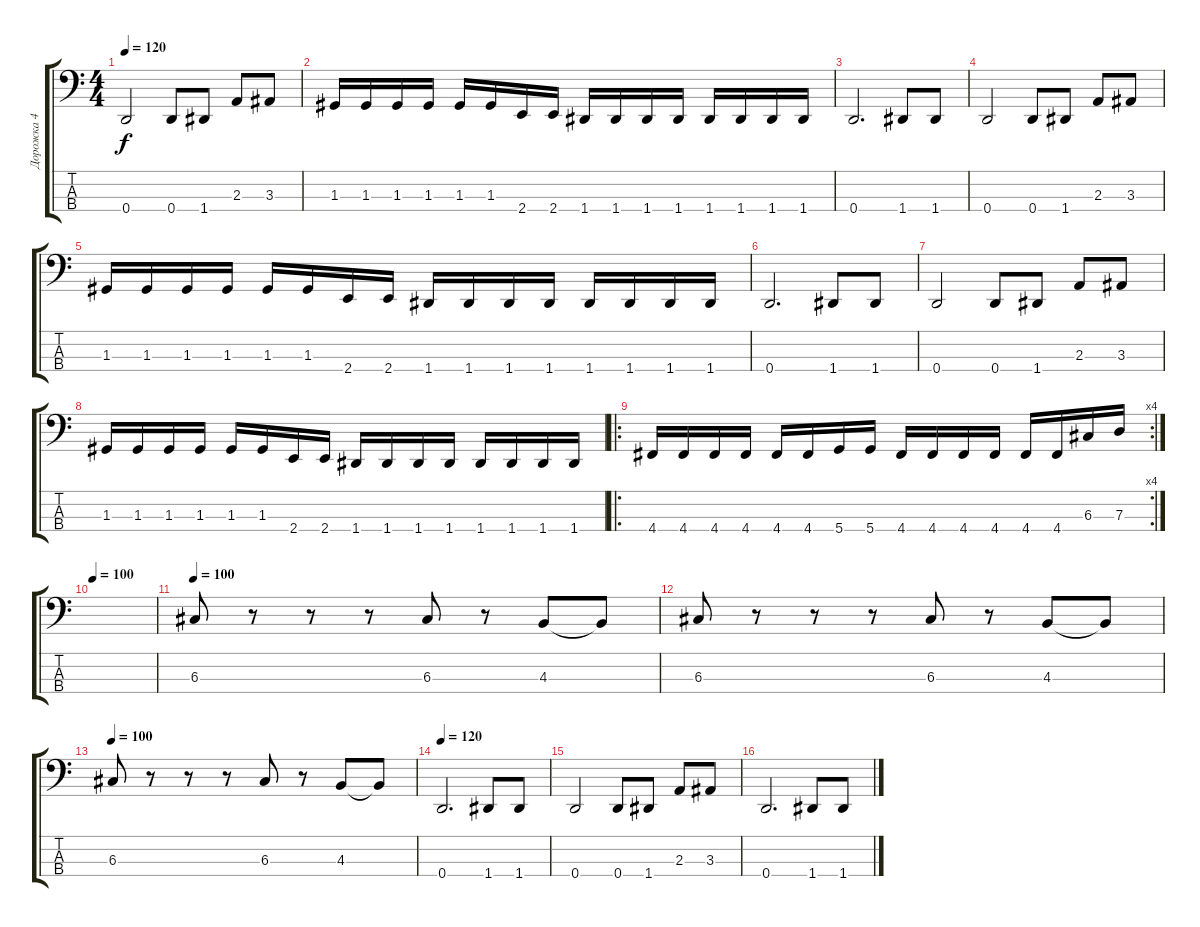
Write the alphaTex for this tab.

\track ("Дорожка 4" "Дорожка 4") {instrument electricbassfinger}
\staff {score tabs}
\tuning (F2 C2 G1 D1) {hide}
\ts (4 4)
\tempo 120
\clef f4
\ks c
0.4.2{dy f} 0.4.8 1.4.8 2.3.8 3.3.8 |
1.3.16 1.3.16 1.3.16 1.3.16 1.3.16 1.3.16 2.4.16 2.4.16 1.4.16 1.4.16 1.4.16 1.4.16 1.4.16 1.4.16 1.4.16 1.4.16 |
0.4.2{d} 1.4.8 1.4.8 |
0.4.2 0.4.8 1.4.8 2.3.8 3.3.8 |
1.3.16 1.3.16 1.3.16 1.3.16 1.3.16 1.3.16 2.4.16 2.4.16 1.4.16 1.4.16 1.4.16 1.4.16 1.4.16 1.4.16 1.4.16 1.4.16 |
0.4.2{d} 1.4.8 1.4.8 |
0.4.2 0.4.8 1.4.8 2.3.8 3.3.8 |
1.3.16 1.3.16 1.3.16 1.3.16 1.3.16 1.3.16 2.4.16 2.4.16 1.4.16 1.4.16 1.4.16 1.4.16 1.4.16 1.4.16 1.4.16 1.4.16 |
\ro
\rc 4
4.4.16 4.4.16 4.4.16 4.4.16 4.4.16 4.4.16 5.4.16 5.4.16 4.4.16 4.4.16 4.4.16 4.4.16 4.4.16 4.4.16 6.3.16 7.3.16 |
\tempo 100
|
\tempo 100
6.3.8 r.8 r.8 r.8 6.3.8 r.8 4.3.8 4.3{t}.8 |
6.3.8 r.8 r.8 r.8 6.3.8 r.8 4.3.8 4.3{t}.8 |
\tempo 100
6.3.8 r.8 r.8 r.8 6.3.8 r.8 4.3.8 4.3{t}.8 |
\tempo 120
0.4.2{d} 1.4.8 1.4.8 |
0.4.2 0.4.8 1.4.8 2.3.8 3.3.8 |
0.4.2{d} 1.4.8 1.4.8
